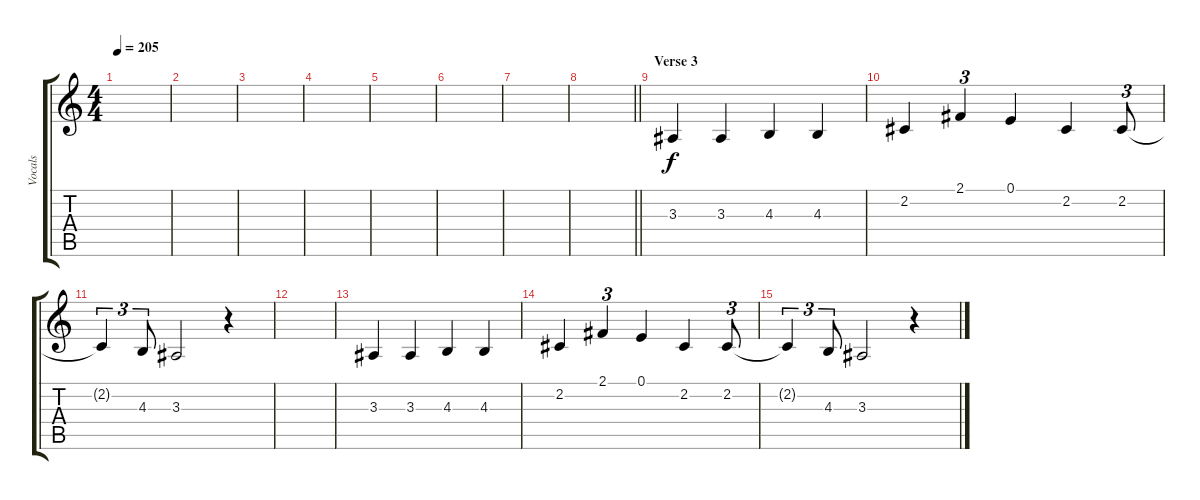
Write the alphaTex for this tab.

\track ("Vocals" "Vocals") {instrument altosax}
\staff {score tabs}
\tuning (E4 B3 G3 D3 A2 E2) {hide}
\ts (4 4)
\tempo 205
\clef g2
\ks c
|
|
|
|
|
|
|
\barLineRight lightlight
|
\section ("" "Verse 3")
3.3.4 3.3.4 4.3.4 4.3.4 |
2.2.4 2.1.4{tu (3 2)} 0.1.4 2.2.4 2.2.8{tu (3 2)} |
2.2{t}.4{tu (3 2)} 4.3.8{tu (3 2)} 3.3.2 r.4 |
|
3.3.4 3.3.4 4.3.4 4.3.4 |
2.2.4 2.1.4{tu (3 2)} 0.1.4 2.2.4 2.2.8{tu (3 2)} |
2.2{t}.4{tu (3 2)} 4.3.8{tu (3 2)} 3.3.2 r.4
